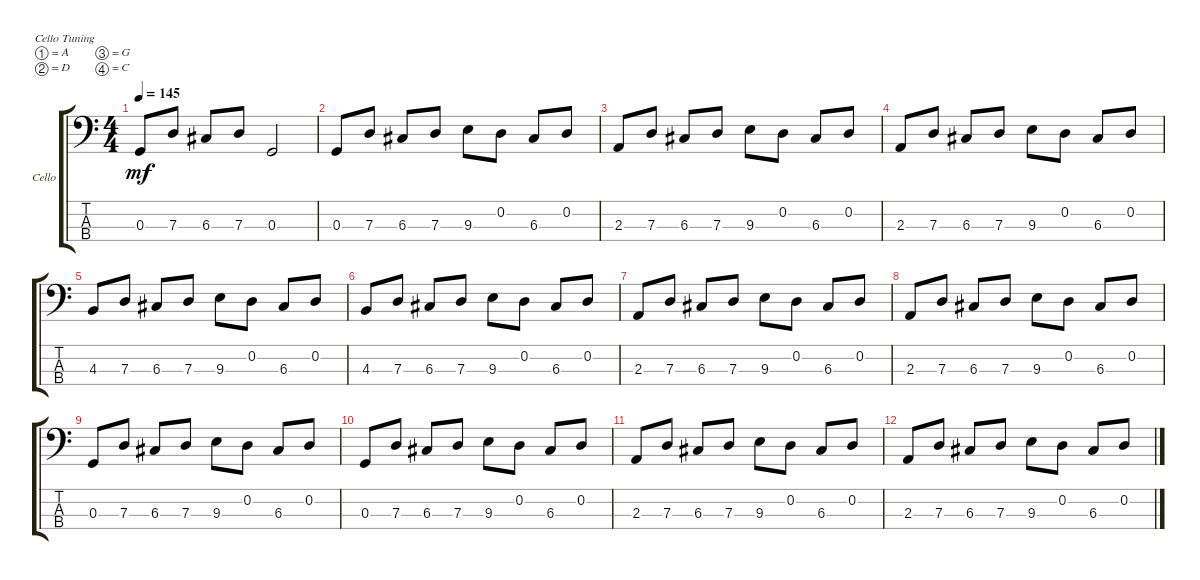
\defaultSystemsLayout 4
\bracketExtendMode groupsimilarinstruments
\firstSystemTrackNameOrientation horizontal
\otherSystemsTrackNameOrientation horizontal
\track ("Cello" "Cello") {instrument cello}
\staff {score tabs}
\tuning (A3 D3 G2 C2)
\ts (4 4)
\tempo 145
\clef f4
\ks c
0.3.8{dy mf} 7.3.8 6.3.8 7.3.8 0.3.2 |
0.3.8 7.3.8 6.3.8 7.3.8 9.3.8 0.2.8 6.3.8 0.2.8 |
2.3.8 7.3.8 6.3.8 7.3.8 9.3.8 0.2.8 6.3.8 0.2.8 |
2.3.8 7.3.8 6.3.8 7.3.8 9.3.8 0.2.8 6.3.8 0.2.8 |
4.3.8 7.3.8 6.3.8 7.3.8 9.3.8 0.2.8 6.3.8 0.2.8 |
4.3.8 7.3.8 6.3.8 7.3.8 9.3.8 0.2.8 6.3.8 0.2.8 |
2.3.8 7.3.8 6.3.8 7.3.8 9.3.8 0.2.8 6.3.8 0.2.8 |
2.3.8 7.3.8 6.3.8 7.3.8 9.3.8 0.2.8 6.3.8 0.2.8 |
0.3.8 7.3.8 6.3.8 7.3.8 9.3.8 0.2.8 6.3.8 0.2.8 |
0.3.8 7.3.8 6.3.8 7.3.8 9.3.8 0.2.8 6.3.8 0.2.8 |
2.3.8 7.3.8 6.3.8 7.3.8 9.3.8 0.2.8 6.3.8 0.2.8 |
2.3.8 7.3.8 6.3.8 7.3.8 9.3.8 0.2.8 6.3.8 0.2.8
